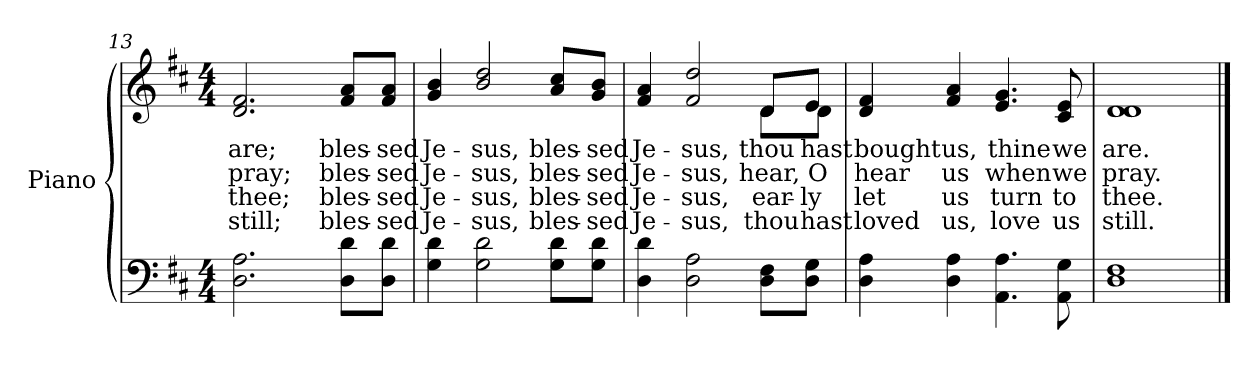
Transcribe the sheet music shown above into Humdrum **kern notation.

**kern	**kern	**text	**text	**text	**text
*part2	*part1	*part1	*part1	*part1	*part1
*staff2	*staff1	*staff1	*staff1	*staff1	*staff1
*I"Piano	*I"Piano	*	*	*	*
*I'Pno.	*I'Pno.	*	*	*	*
*clefF4	*clefG2	*	*	*	*
*k[f#c#]	*k[f#c#]	*	*	*	*
*D:	*D:	*	*	*	*
*M4/4	*M4/4	*	*	*	*
=13	=13	=13	=13	=13	=13
!	!	!LO:LY:b:color=#000000	!LO:LY:b:color=#000000	!LO:LY:b:color=#000000	!LO:LY:b:color=#000000
2.Di\ 2.Ai	2.di/ 2.f#i	are;	pray;	thee;	still;
!!LO:LB:g=z
=14-	=14-	=14-	=14-	=14-	=14-
!	!	!LO:LY:b:color=#000000	!LO:LY:b:color=#000000	!LO:LY:b:color=#000000	!LO:LY:b:color=#000000
8Di\ 8di\L	8f#i/ 8ai/L	bles-	bles-	bles-	-bles-
!	!	!LO:LY:b:color=#000000	!LO:LY:b:color=#000000	!LO:LY:b:color=#000000	!LO:LY:b:color=#000000
8Di\ 8di\J	8f#i/ 8ai/J	-sed	-sed	-sed	sed
=15	=15	=15	=15	=15	=15
!	!	!LO:LY:b:color=#000000	!LO:LY:b:color=#000000	!LO:LY:b:color=#000000	!LO:LY:b:color=#000000
4Gi\ 4di	4gi/ 4bi	Je-	Je-	Je-	-Je-
!	!	!LO:LY:b:color=#000000	!LO:LY:b:color=#000000	!LO:LY:b:color=#000000	!LO:LY:b:color=#000000
2Gi\ 2di	2bi/ 2ddi	-sus,	-sus,	-sus,	sus,
!	!	!LO:LY:b:color=#000000	!LO:LY:b:color=#000000	!LO:LY:b:color=#000000	!LO:LY:b:color=#000000
8Gi\ 8di\L	8ai/ 8cc#i/L	bles-	bles-	bles-	-bles-
!	!	!LO:LY:b:color=#000000	!LO:LY:b:color=#000000	!LO:LY:b:color=#000000	!LO:LY:b:color=#000000
8Gi\ 8di\J	8gi/ 8bi/J	-sed	-sed	-sed	sed
=16	=16	=16	=16	=16	=16
!	!	!LO:LY:b:color=#000000	!LO:LY:b:color=#000000	!LO:LY:b:color=#000000	!LO:LY:b:color=#000000
*	*^	*	*	*	*
4Di\ 4di	4f#i/ 4ai	2.ryy	Je-	Je-	Je-	-Je-
!	!	!	!LO:LY:b:color=#000000	!LO:LY:b:color=#000000	!LO:LY:b:color=#000000	!LO:LY:b:color=#000000
2Di\ 2Ai	2f#i/ 2ddi	.	-sus,	-sus,	-sus,	sus,
!	!	!	!LO:LY:b:color=#000000	!LO:LY:b:color=#000000	!LO:LY:b:color=#000000	!LO:LY:b:color=#000000
8Di\ 8F#i\L	8di/L	8di\L	thou	hear,	ear-	-thou
!	!	!	!LO:LY:b:color=#000000	!LO:LY:b:color=#000000	!LO:LY:b:color=#000000	!LO:LY:b:color=#000000
8Di\ 8Gi\J	8ei/J	8di\J	hast	O	ly	hast
*	*v	*v	*	*	*	*
=17	=17	=17	=17	=17	=17
*	*^	*	*	*	*
!	!	!	!LO:LY:b:color=#000000	!LO:LY:b:color=#000000	!LO:LY:b:color=#000000	!LO:LY:b:color=#000000
*	*v	*v	*	*	*	*
4Di\ 4Ai	4di/ 4f#i	bought	hear	let	loved
!	!	!LO:LY:b:color=#000000	!LO:LY:b:color=#000000	!LO:LY:b:color=#000000	!LO:LY:b:color=#000000
4Di\ 4Ai	4f#i/ 4ai	us,	us	us	us,
!	!	!LO:LY:b:color=#000000	!LO:LY:b:color=#000000	!LO:LY:b:color=#000000	!LO:LY:b:color=#000000
4.AAi\ 4.Ai	4.ei/ 4.gi	thine	when	turn	love
!	!	!LO:LY:b:color=#000000	!LO:LY:b:color=#000000	!LO:LY:b:color=#000000	!LO:LY:b:color=#000000
8AAi\ 8Gi	8c#i/ 8ei	we	we	to	us
=18	=18	=18	=18	=18	=18
!	!	!LO:LY:b:color=#000000	!LO:LY:b:color=#000000	!LO:LY:b:color=#000000	!LO:LY:b:color=#000000
1Di 1F#i	1di 1di	are.	pray.	thee.	still.
==	==	==	==	==	==
*-	*-	*-	*-	*-	*-
